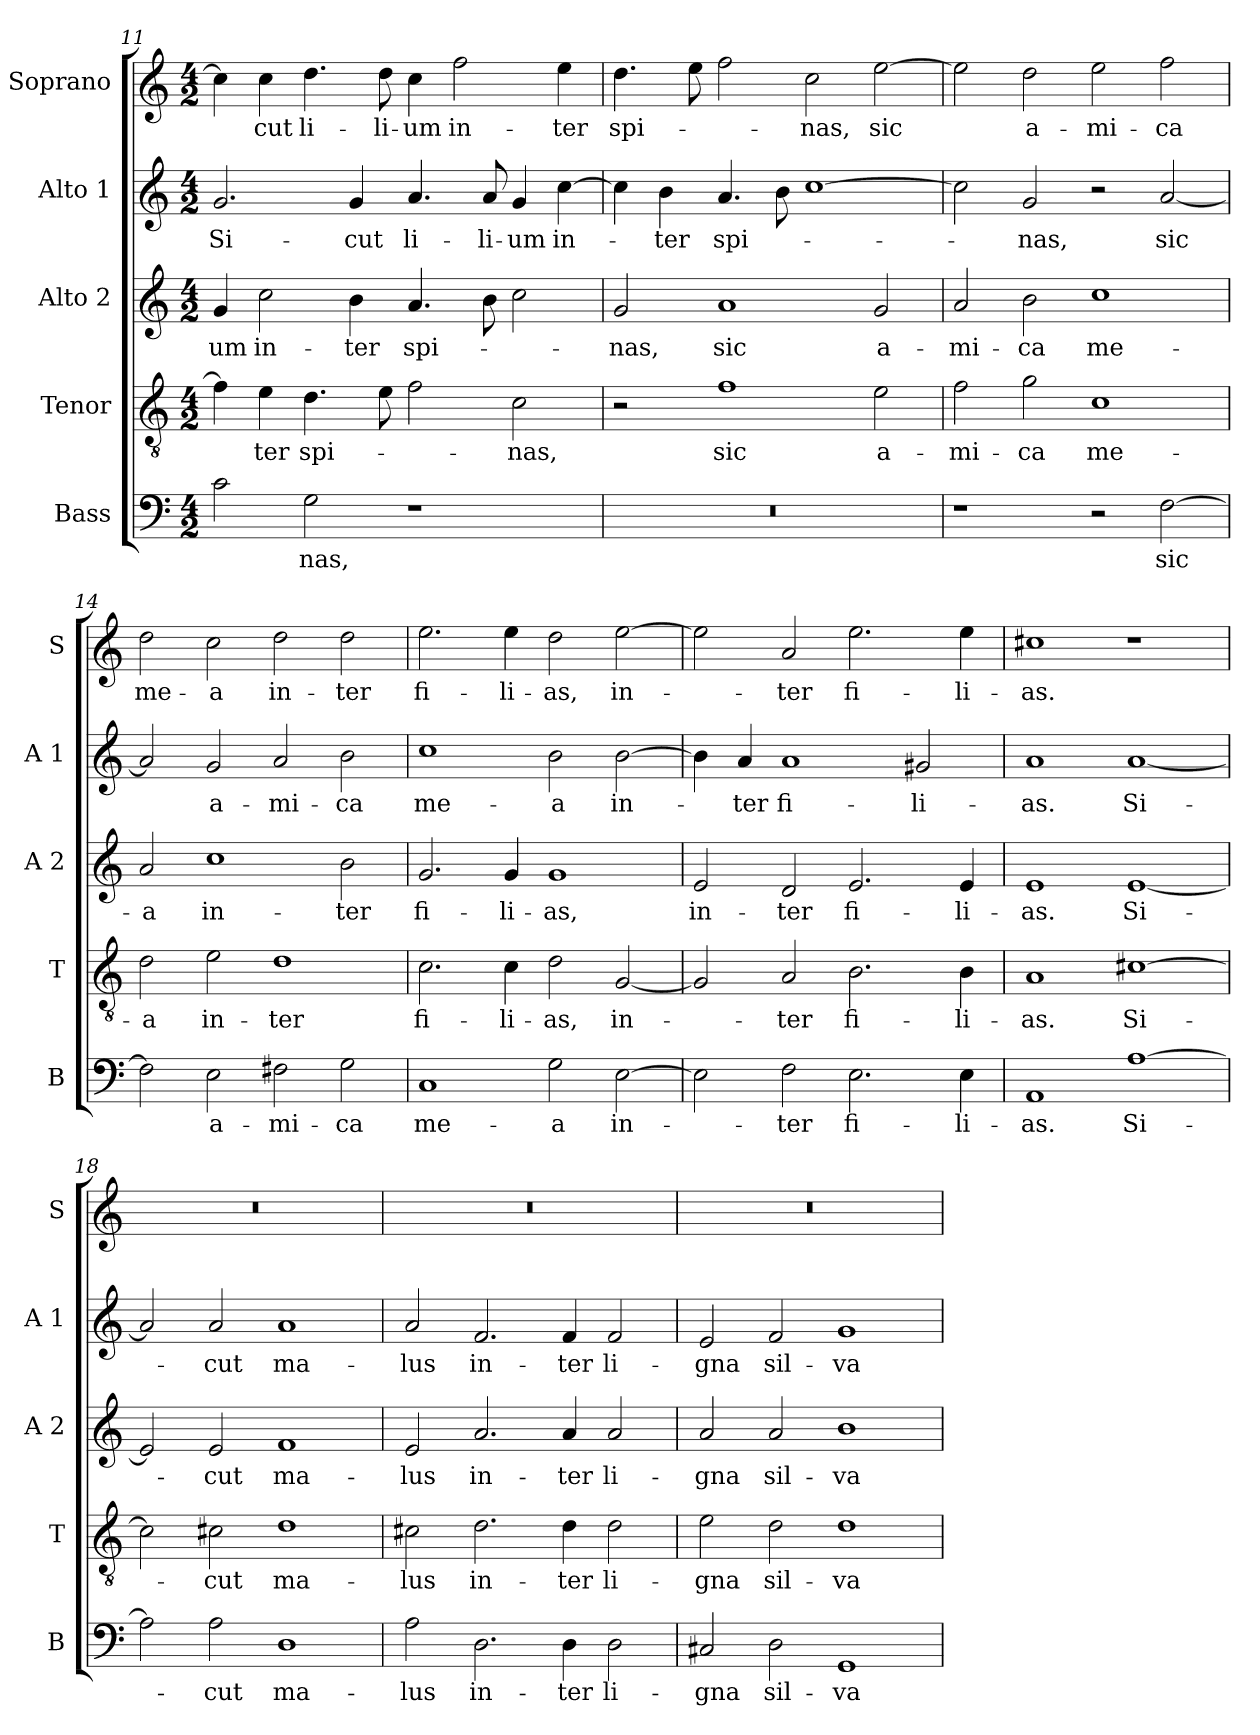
**kern	**text	**kern	**text	**kern	**text	**kern	**text	**kern	**text
*part5	*part5	*part4	*part4	*part3	*part3	*part2	*part2	*part1	*part1
*staff5	*staff5	*staff4	*staff4	*staff3	*staff3	*staff2	*staff2	*staff1	*staff1
*I"Bass	*	*I"Tenor	*	*I"Alto 2	*	*I"Alto 1	*	*I"Soprano	*
*I'B	*	*I'T	*	*I'A 2	*	*I'A 1	*	*I'S	*
!!LO:PB:g=z
*clefF4	*	*clefGv2	*	*clefG2	*	*clefG2	*	*clefG2	*
*k[]	*	*k[]	*	*k[]	*	*k[]	*	*k[]	*
*C:	*	*C:	*	*C:	*	*C:	*	*C:	*
*M4/2	*	*M4/2	*	*M4/2	*	*M4/2	*	*M4/2	*
=11	=11	=11	=11	=11	=11	=11	=11	=11	=11
!	!	!	!	!	!LO:LY:b	!	!LO:LY:b	!	!
2c\	.	4f\]	.	4g/	-um	2.g/	Si-	4cc\]	.
!	!	!	!LO:LY:b	!	!LO:LY:b	!	!	!	!LO:LY:b
.	.	4e\	-ter	2cc\	in-	.	.	4cc\	-cut
!	!LO:LY:b	!	!LO:LY:b	!	!	!	!	!	!LO:LY:b
2G\	-nas,	4.d\	spi-	.	.	.	.	4.dd\	li-
!	!	!	!	!	!LO:LY:b	!	!LO:LY:b	!	!
.	.	.	.	4b\	-ter	4g/	-cut	.	.
!	!	!	!	!	!	!	!	!	!LO:LY:b
.	.	8e\	.	.	.	.	.	8dd\	-li-
!	!	!	!	!	!LO:LY:b	!	!LO:LY:b	!	!LO:LY:b
1r	.	2f\	.	4.a/	spi-	4.a/	li-	4cc\	-um
!	!	!	!	!	!	!	!	!	!LO:LY:b
.	.	.	.	.	.	.	.	2ff\	in-
!	!	!	!	!	!	!	!LO:LY:b	!	!
.	.	.	.	8b\	.	8a/	-li-	.	.
!	!	!	!LO:LY:b	!	!	!	!LO:LY:b	!	!
.	.	2c\	-nas,	2cc\	.	4g/	-um	.	.
!	!	!	!	!	!	!	!LO:LY:b	!	!LO:LY:b
.	.	.	.	.	.	[4cc\	in-	4ee\	-ter
=12	=12	=12	=12	=12	=12	=12	=12	=12	=12
!	!	!	!	!	!LO:LY:b	!	!	!	!LO:LY:b
0r	.	2r	.	2g/	-nas,	4cc\]	.	4.dd\	spi-
!	!	!	!	!	!	!	!LO:LY:b	!	!
.	.	.	.	.	.	4b\	-ter	.	.
.	.	.	.	.	.	.	.	8ee\	.
!	!	!	!LO:LY:b	!	!LO:LY:b	!	!LO:LY:b	!	!
.	.	1f	sic	1a	sic	4.a/	spi-	2ff\	.
.	.	.	.	.	.	8b\	.	.	.
!	!	!	!	!	!	!	!	!	!LO:LY:b
.	.	.	.	.	.	[1cc	.	2cc\	-nas,
!	!	!	!LO:LY:b	!	!LO:LY:b	!	!	!	!LO:LY:b
.	.	2e\	a-	2g/	a-	.	.	[2ee\	sic
=13	=13	=13	=13	=13	=13	=13	=13	=13	=13
!	!	!	!LO:LY:b	!	!LO:LY:b	!	!	!	!
1r	.	2f\	-mi-	2a/	-mi-	2cc\]	.	2ee\]	.
!	!	!	!LO:LY:b	!	!LO:LY:b	!	!LO:LY:b	!	!LO:LY:b
.	.	2g\	-ca	2b\	-ca	2g/	-nas,	2dd\	a-
!	!	!	!LO:LY:b	!	!LO:LY:b	!	!	!	!LO:LY:b
2r	.	1c	me-	1cc	me-	2r	.	2ee\	-mi-
!	!LO:LY:b	!	!	!	!	!	!LO:LY:b	!	!LO:LY:b
[2F\	sic	.	.	.	.	[2a/	sic	2ff\	-ca
=14	=14	=14	=14	=14	=14	=14	=14	=14	=14
!	!	!	!LO:LY:b	!	!LO:LY:b	!	!	!	!LO:LY:b
2F\]	.	2d\	-a	2a/	-a	2a/]	.	2dd\	me-
!	!LO:LY:b	!	!LO:LY:b	!	!LO:LY:b	!	!LO:LY:b	!	!LO:LY:b
2E\	a-	2e\	in-	1cc	in-	2g/	a-	2cc\	-a
!	!LO:LY:b	!	!LO:LY:b	!	!	!	!LO:LY:b	!	!LO:LY:b
2F#X\	-mi-	1d	-ter	.	.	2a/	-mi-	2dd\	in-
!	!LO:LY:b	!	!	!	!LO:LY:b	!	!LO:LY:b	!	!LO:LY:b
2G\	-ca	.	.	2b\	-ter	2b\	-ca	2dd\	-ter
=15	=15	=15	=15	=15	=15	=15	=15	=15	=15
!	!LO:LY:b	!	!LO:LY:b	!	!LO:LY:b	!	!LO:LY:b	!	!LO:LY:b
1C	me-	2.c\	fi-	2.g/	fi-	1cc	me-	2.ee\	fi-
!	!	!	!LO:LY:b	!	!LO:LY:b	!	!	!	!LO:LY:b
.	.	4c\	-li-	4g/	-li-	.	.	4ee\	-li-
!	!LO:LY:b	!	!LO:LY:b	!	!LO:LY:b	!	!LO:LY:b	!	!LO:LY:b
2G\	-a	2d\	-as,	1g	-as,	2b\	-a	2dd\	-as,
!	!LO:LY:b	!	!LO:LY:b	!	!	!	!LO:LY:b	!	!LO:LY:b
[2E\	in-	[2G/	in-	.	.	[2b\	in-	[2ee\	in-
!!LO:LB:g=z
=16	=16	=16	=16	=16	=16	=16	=16	=16	=16
!	!	!	!	!	!LO:LY:b	!	!	!	!
2E\]	.	2G/]	.	2e/	in-	4b\]	.	2ee\]	.
!	!	!	!	!	!	!	!LO:LY:b	!	!
.	.	.	.	.	.	4a/	-ter	.	.
!	!LO:LY:b	!	!LO:LY:b	!	!LO:LY:b	!	!LO:LY:b	!	!LO:LY:b
2F\	-ter	2A/	-ter	2d/	-ter	1a	fi-	2a/	-ter
!	!LO:LY:b	!	!LO:LY:b	!	!LO:LY:b	!	!	!	!LO:LY:b
2.E\	fi-	2.B\	fi-	2.e/	fi-	.	.	2.ee\	fi-
!	!	!	!	!	!	!	!LO:LY:b	!	!
.	.	.	.	.	.	2g#X/	-li-	.	.
!	!LO:LY:b	!	!LO:LY:b	!	!LO:LY:b	!	!	!	!LO:LY:b
4E\	-li-	4B\	-li-	4e/	-li-	.	.	4ee\	-li-
=17	=17	=17	=17	=17	=17	=17	=17	=17	=17
!	!LO:LY:b	!	!LO:LY:b	!	!LO:LY:b	!	!LO:LY:b	!	!LO:LY:b
1AA	as.	1A	as.	1e	as.	1a	-as.	1cc#X	-as.
!	!LO:LY:b	!	!LO:LY:b	!	!LO:LY:b	!	!LO:LY:b	!	!
[1A	Si-	[1c#X	Si-	[1e	Si-	[1a	Si-	1r	.
=18	=18	=18	=18	=18	=18	=18	=18	=18	=18
2A\]	.	2c#\]	.	2e/]	.	2a/]	.	0r	.
!	!LO:LY:b	!	!LO:LY:b	!	!LO:LY:b	!	!LO:LY:b	!	!
2A\	-cut	2c#X\	-cut	2e/	-cut	2a/	-cut	.	.
!	!LO:LY:b	!	!LO:LY:b	!	!LO:LY:b	!	!LO:LY:b	!	!
1D	ma-	1d	ma-	1f	ma-	1a	ma-	.	.
=19	=19	=19	=19	=19	=19	=19	=19	=19	=19
!	!LO:LY:b	!	!LO:LY:b	!	!LO:LY:b	!	!LO:LY:b	!	!
2A\	-lus	2c#X\	-lus	2e/	-lus	2a/	-lus	0r	.
!	!LO:LY:b	!	!LO:LY:b	!	!LO:LY:b	!	!LO:LY:b	!	!
2.D\	in-	2.d\	in-	2.a/	in-	2.f/	in-	.	.
!	!LO:LY:b	!	!LO:LY:b	!	!LO:LY:b	!	!LO:LY:b	!	!
4D\	-ter	4d\	-ter	4a/	-ter	4f/	-ter	.	.
!	!LO:LY:b	!	!LO:LY:b	!	!LO:LY:b	!	!LO:LY:b	!	!
2D\	li-	2d\	li-	2a/	li-	2f/	li-	.	.
=20	=20	=20	=20	=20	=20	=20	=20	=20	=20
!	!LO:LY:b	!	!LO:LY:b	!	!LO:LY:b	!	!LO:LY:b	!	!
2C#X/	-gna	2e\	-gna	2a/	-gna	2e/	-gna	0r	.
!	!LO:LY:b	!	!LO:LY:b	!	!LO:LY:b	!	!LO:LY:b	!	!
2D\	sil-	2d\	sil-	2a/	sil-	2f/	sil-	.	.
!	!LO:LY:b	!	!LO:LY:b	!	!LO:LY:b	!	!LO:LY:b	!	!
1GG	-va-	1d	-va-	1b	-va-	1g	-va-	.	.
=	=	=	=	=	=	=	=	=	=
*-	*-	*-	*-	*-	*-	*-	*-	*-	*-
